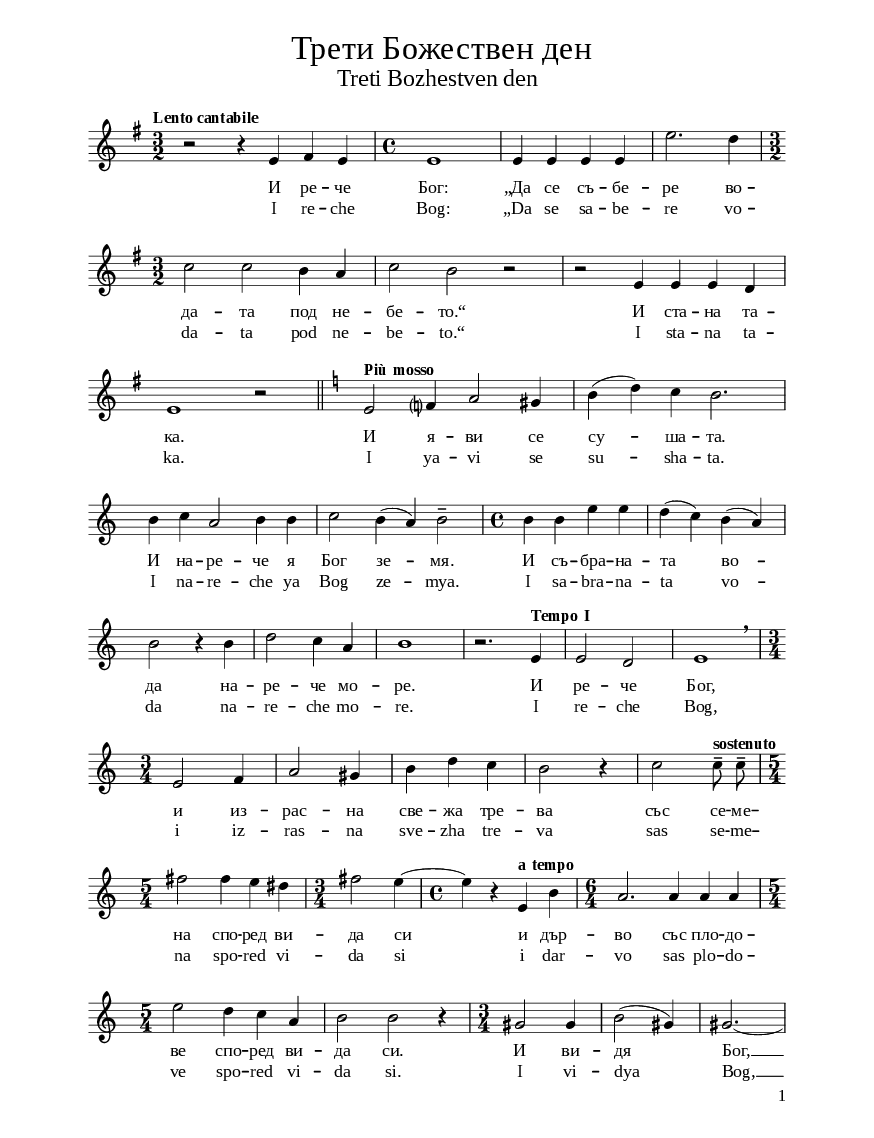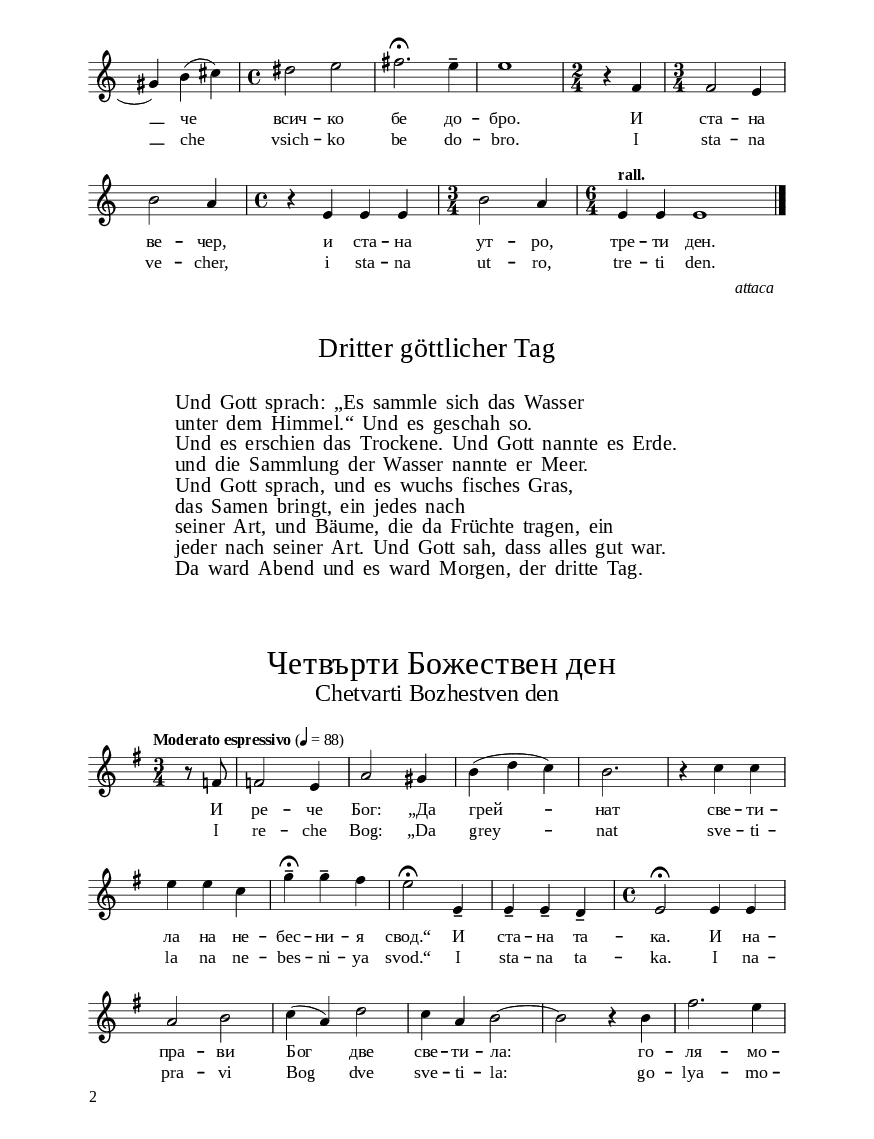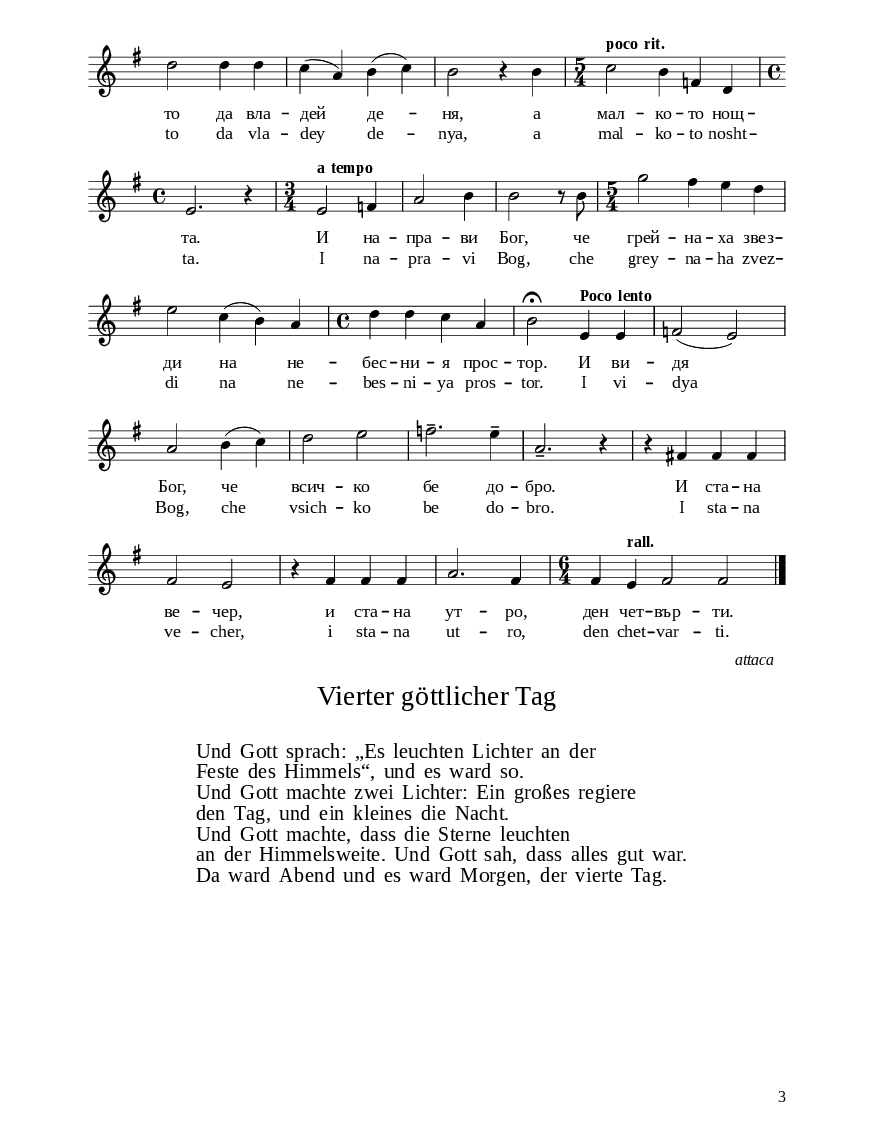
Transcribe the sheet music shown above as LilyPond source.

\version "2.24.0"

% include paper part and global functions
\include "include/globals.ily"

\bookpart {
  \label #'ref039
  \tocItem \markup " "
  \include "include/bookpart-paper.ily"
  \score {
    \include "include/score-layout.ily"

    \new Voice \absolute {
      \clef treble
      \key g \major
      \time 3/2
      \tempo "Lento cantabile"
      \autoBeamOff
      r2 r4  e'4  fis'4
      e'4 | % 2
      \time 4/4  | % 2
      e'1 | % 3
      e'4  e'4  e'4  e'4 | % 4
      e''2. d''4 \break  | % 5
      \time 3/2   | % 5
      c''2 c''2 b'4  a'4 | % 6
      c''2 b'2 r2 | % 7
      r2  e'4  e'4  e'4  d'4 \break | % 8
      e'1 r2 \bar "||"
      \key c \major | % 9
      e'2 ^\markup{ \bold {Più mosso} }  f'?4  a'2
      gis'4 | \barNumberCheck #10
      b'4 ( d''4 ) c''4 b'2. \break | % 11
      b'4 c''4  a'2 b'4 b'4
      | % 12
      c''2 b'4 (  a'4 ) b'2 -- | % 13
      \time 4/4  | % 13
      b'4 b'4 e''4 e''4 | % 14
      d''4 ( c''4 ) b'4 (  a'4 )
      \break | % 15
      b'2 r4 b'4 | % 16
      d''2 c''4  a'4 | % 17
      b'1 | % 18
      r2.  e'4 ^\markup{ \bold {Tempo I} } | % 19
      e'2  d'2 | \barNumberCheck #20
      e'1 \breathe  \break | % 21
      \time 3/4  | % 21
      e'2  f'4  | % 22
      a'2  gis'4 | % 23
      b'4 d''4 c''4 | % 24
      b'2 r4 | % 25
      c''2 c''8 --  ^\markup{ \bold {sostenuto} }
      c''8 -- \break | % 26
      \time 5/4  | % 26
      fis''2 fis''4 e''4 dis''4 | % 27
      \time 3/4  | % 27
      fis''2 e''4 ~ | % 28
      \time 4/4  | % 28
      e''4 r4  e'4 ^\markup{ \bold {a tempo} }
      b'4 | % 29
      \time 6/4  | % 29
      a'2.  a'4  a'4  a'4 \break |
      \time 5/4  |
      e''2 d''4 c''4  a'4  | % 31
      b'2 b'2 r4 | % 32
      \time 3/4  | % 32
      gis'2  gis'4 | % 33
      b'2 (  gis'4 ) | % 34
      gis'2. ~ \break | % 35
      gis'4 b'4 ( cis''4 ) | % 36
      \time 4/4  | % 36
      dis''2 e''2  | % 37
      fis''2. ^\fermata e''4 -- | % 38
      e''1 | % 39
      \time 2/4  | % 39
      r4  f'4 |
      \time 3/4  |
      f'2  e'4 \break | % 41
      b'2  a'4 | % 42
      \time 4/4  | % 42
      r4  e'4  e'4  e'4 | % 43
      \time 3/4  | % 43
      b'2  a'4 | % 44
      \time 6/4  | % 44
      e'4 ^\markup{ \bold {rall.} }  e'4 e'1
      \bar "|."
    }

    \addlyrics {
      И
      ре -- че Бог: „Да се съ -- бе --
      ре во -- да -- та под не -- бе --
      то.“ И ста -- на та -- ка. И я --
      ви се су -- ша -- та. И на --
      ре -- че я Бог зе -- мя. И съ
      -- бра -- на -- та  во -- да на
      -- ре -- че мо -- ре. И ре -- че
      Бог, и из -- рас -- на све -- жа
      тре -- ва със се -- ме -- на спо --
      ред ви -- да си  и дър -- во
      със пло -- до -- ве спо -- ред ви --
      да си. И ви -- дя  Бог, __ че
      всич -- ко бе до -- бро. И ста
      -- на ве -- чер, и ста -- на ут --
      ро, тре -- ти ден.}
      \addlyrics {
        I
        re -- che Bog: „Da se sa -- be --
        re vo -- da -- ta pod ne -- be --
        to.“ I sta -- na ta -- ka. I ya --
        vi se su -- sha -- ta. I na --
        re -- che ya Bog ze -- mya. I sa
        -- bra -- na -- ta  vo -- da na
        -- re -- che mo -- re. I re -- che
        Bog, i iz -- ras -- na sve -- zha
        tre -- va sas se -- me -- na spo --
        red vi -- da si  i dar -- vo
        sas plo -- do -- ve spo -- red vi --
        da si. I vi -- dya  Bog, __ che
        vsich -- ko be do -- bro. I sta
        -- na ve -- cher, i sta -- na ut --
        ro, tre -- ti den.}

        \header {
          title = \titleFunc " Трети Божествен ден" "Treti Bozhestven den"
        }

        \midi{}

      } % score

      \markup \raise #2.8 \override #'(baseline-skip . 2) {
        \column {
          \fill-line \italic { "" "" \concat {"attaca" "   " }}
        }
      }

      \markup \empty-one

      % include foreign translation(s) of the song
      \version "2.24.1"

\markup \fill-line { \fontsize #deTitleFontSize "Dritter göttlicher Tag" }
\markup \null
\markup \null
\markup \fontsize #deCoupletFontSize {
  \hspace #7
  \override #`(baseline-skip . ,deCoupletBaselineSkip)

  \column {
    \line { " " }


    \line { " "Und Gott sprach: „Es sammle sich das Wasser}
    \line { " "unter dem Himmel.“ Und es geschah so.}
    \line { " "Und es erschien das Trockene. Und Gott nannte es Erde.} 
    \line { " " und die Sammlung der Wasser nannte er Meer.}
    \line { " "Und Gott sprach, und es wuchs fisches Gras,}
    \line { " "das Samen bringt, ein jedes nach}
    \line { " "seiner Art, und Bäume, die da Früchte tragen, ein}
    \line { " "jeder nach seiner Art. Und Gott sah, dass alles gut war.}
    \line { " " Da ward Abend und es ward Morgen, der dritte Tag.}


  }
}



       \markup \empty-three


       \include "include/bookpart-paper.ily"
  \score {
    \include "include/score-layout.ily"

    \new Voice \absolute {
      \clef treble
      \key g \major
      \time 3/4
      \tempoFunc "Moderato espressivo" 4 "88"
      \autoBeamOff
      \partial 4
      r8  f'8  | % 2
      f'2  e'4 | % 3
      a'2  gis'4 | % 4
      b'4 ( d''4 c''4 ) | % 5
      b'2. | % 6
      r4 c''4 c''4 \break  | % 7
      e''4 e''4 c''4 | % 8
      g''4 ^\fermata -- g''4 -- fis''4
      | % 9
      e''2 ^\fermata  e'4 -- |
      e'4 --  e'4 --  d'4 -- | % 11
      \time 4/4  | % 11
      e'2 ^\fermata  e'4  e'4 \break | % 12
      a'2 b'2 | % 13
      c''4 (  a'4 ) d''2 | % 14
      c''4  a'4 b'2 ~ | % 15
      b'2 r4 b'4 | % 16
      fis''2. e''4 \break  | % 17
      d''2 d''4 d''4 | % 18
      c''4 (  a'4 ) b'4 ( c''4 ) | % 19
      b'2 r4 b'4 |
      \time 5/4  |
      c''2 ^\markup{ \bold {poco rit.} } b'4
      f'4  d'4 \break | % 21
      \time 4/4  | % 21
      e'2. r4 | % 22
      \time 3/4  | % 22
      e'2 ^\markup{ \bold {a tempo} }  f'4 | % 23
      a'2 b'4 | % 24
      b'2 r8 b'8 | % 25
      \time 5/4  | % 25
      g''2 fis''4 e''4 d''4 \break  | % 26
      e''2 c''4 ( b'4 )  a'4 | % 27
      \time 4/4  | % 27
      d''4 d''4 c''4  a'4 | % 28
      b'2 ^\fermata  e'4 ^\markup{ \bold {Poco lento} }
      e'4 | % 29
      f'2 (  e'2 ) \break |
      a'2 b'4 ( c''4 ) | % 31
      d''2 e''2 | % 32
      f''2. -- e''4 --  | % 33
      a'2. -- r4 | % 34
      r4  fis'!4  fis'4  fis'4 \break | % 35
      fis'2  e'2 | % 36
      r4  fis'4  fis'4  fis'4 | % 37
      a'2.  fis'4 | % 38
      \time 6/4  | % 38
      fis'4  \tempo "rall." e'4  fis'2
      fis'2 \bar "|."
    }

    \addlyrics {
      И
      ре -- че Бог: „Да грей --
      нат све -- ти -- ла на не -- бес --
      ни -- я свод.“ И ста -- на та --
      ка. И на -- пра -- ви Бог  две
      све -- ти -- ла:  го -- ля -- мо --
      то да вла -- дей  де -- ня,
      а мал -- ко -- то нощ -- та. И на --
      пра -- ви Бог, че грей -- на -- ха
      звез -- ди на  не -- бес -- ни --
      я прос -- тор. И ви -- дя  Бог,
      че  всич -- ко бе до -- бро. И
      ста -- на ве -- чер, и ста -- на
      ут -- ро, ден чет -- вър -- ти.}
      \addlyrics {
        I
        re -- che Bog: „Da grey --
        nat sve -- ti -- la na ne -- bes --
        ni -- ya svod.“ I sta -- na ta --
        ka. I na -- pra -- vi Bog  dve
        sve -- ti -- la:  go -- lya -- mo --
        to da vla -- dey  de -- nya,
        a mal -- ko -- to nosht -- ta. I na --
        pra -- vi Bog, che grey -- na -- ha
        zvez -- di na  ne -- bes -- ni --
        ya pros -- tor. I vi -- dya  Bog,
        che  vsich -- ko be do -- bro. I
        sta -- na ve -- cher, i sta -- na
        ut -- ro, den chet -- var -- ti.}

        \header {
          title = \titleFunc " Четвърти Божествен ден" "Chetvarti Bozhestven den"
        }

        \midi{}

      } % score

      \markup \raise #2.8 \override #'(baseline-skip . 2) {
        \column {
          \fill-line \italic { "" "" \concat {"attaca" "   " }}
        }
      }
      
  

      % include foreign translation(s) of the song
      \version "2.24.2"

\markup \fill-line { \fontsize #deTitleFontSize "Vierter göttlicher Tag" }
\markup \null
\markup \null
\markup \fontsize #deCoupletFontSize {
  \hspace #9
  \override #`(baseline-skip . ,deCoupletBaselineSkip)

  \column {
    \line { " " }


 \line { " " Und Gott sprach: „Es leuchten Lichter an der}
 \line { " " Feste des Himmels“, und es ward so.}

 \line { " "  Und Gott machte zwei Lichter: Ein großes regiere}
 \line { " "  den Tag, und ein kleines die Nacht.}

 \line { " " Und Gott machte, dass die Sterne leuchten}
 \line { " " an der Himmelsweite. Und Gott sah, dass alles gut war.}
 
  \line { " " Da ward Abend und es ward Morgen, der vierte Tag.}

  }
}



      

    } % bookpart

    % Più mosso
    %
